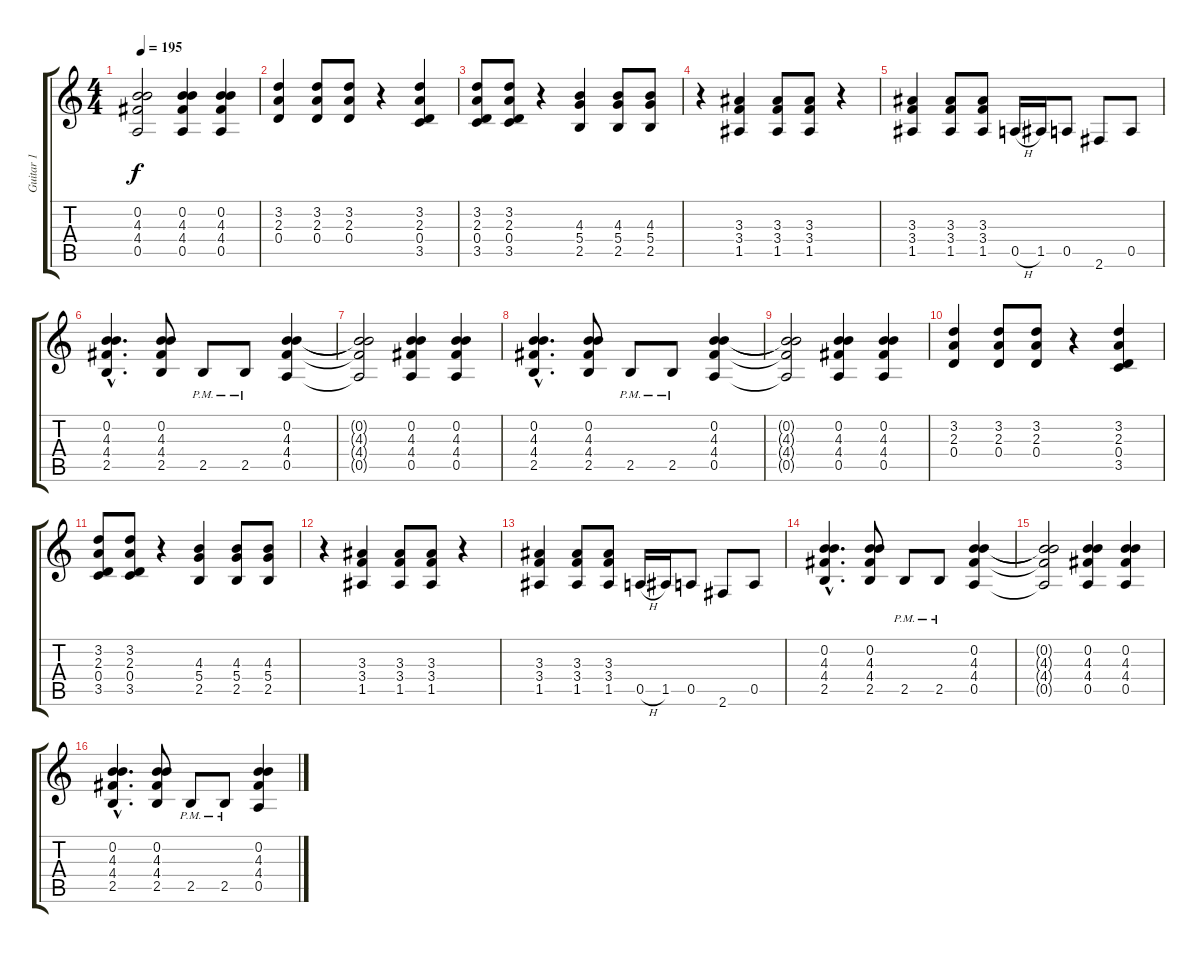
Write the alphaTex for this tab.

\track ("Guitar 1" "Guitar 1") {instrument distortionguitar}
\staff {score tabs}
\tuning (E4 B3 G3 D3 A2 E2) {hide}
\ts (4 4)
\tempo 195
\clef g2
\ks c
(0.2{t} 4.3{t} 4.4{t} 0.5{t}).2{dy f} (0.2 4.3 4.4 0.5).4 (0.2 4.3 4.4 0.5).4 |
(3.2 2.3 0.4).4 (3.2 2.3 0.4).8 (3.2 2.3 0.4).8 r.4 (3.2 2.3 0.4 3.5).4 |
(3.2 2.3 0.4 3.5).8 (3.2 2.3 0.4 3.5).8 r.4 (4.3 5.4 2.5).4 (4.3 5.4 2.5).8 (4.3 5.4 2.5).8 |
r.4 (3.3 3.4 1.5).4 (3.3 3.4 1.5).8 (3.3 3.4 1.5).8 r.4 |
(3.3 3.4 1.5).4 (3.3 3.4 1.5).8 (3.3 3.4 1.5).8 0.5{h}.16 1.5.16 0.5.8 2.6.8 0.5.8 |
(0.2{hac} 4.3{hac} 4.4{hac} 2.5{hac}).4{d} (0.2 4.3 4.4 2.5).8 2.5{pm}.8 2.5{pm}.8 (0.2 4.3 4.4 0.5).4 |
(0.2{t} 4.3{t} 4.4{t} 0.5{t}).2 (0.2 4.3 4.4 0.5).4 (0.2 4.3 4.4 0.5).4 |
(0.2{hac} 4.3{hac} 4.4{hac} 2.5{hac}).4{d} (0.2 4.3 4.4 2.5).8 2.5{pm}.8 2.5{pm}.8 (0.2 4.3 4.4 0.5).4 |
(0.2{t} 4.3{t} 4.4{t} 0.5{t}).2 (0.2 4.3 4.4 0.5).4 (0.2 4.3 4.4 0.5).4 |
(3.2 2.3 0.4).4 (3.2 2.3 0.4).8 (3.2 2.3 0.4).8 r.4 (3.2 2.3 0.4 3.5).4 |
(3.2 2.3 0.4 3.5).8 (3.2 2.3 0.4 3.5).8 r.4 (4.3 5.4 2.5).4 (4.3 5.4 2.5).8 (4.3 5.4 2.5).8 |
r.4 (3.3 3.4 1.5).4 (3.3 3.4 1.5).8 (3.3 3.4 1.5).8 r.4 |
(3.3 3.4 1.5).4 (3.3 3.4 1.5).8 (3.3 3.4 1.5).8 0.5{h}.16 1.5.16 0.5.8 2.6.8 0.5.8 |
(0.2{hac} 4.3{hac} 4.4{hac} 2.5{hac}).4{d} (0.2 4.3 4.4 2.5).8 2.5{pm}.8 2.5{pm}.8 (0.2 4.3 4.4 0.5).4 |
(0.2{t} 4.3{t} 4.4{t} 0.5{t}).2 (0.2 4.3 4.4 0.5).4 (0.2 4.3 4.4 0.5).4 |
(0.2{hac} 4.3{hac} 4.4{hac} 2.5{hac}).4{d} (0.2 4.3 4.4 2.5).8 2.5{pm}.8 2.5{pm}.8 (0.2 4.3 4.4 0.5).4
